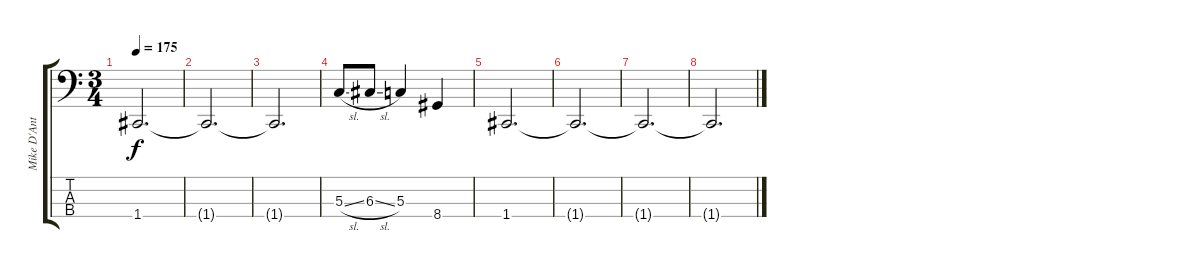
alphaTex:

\track ("Mike D'Antonio" "Mike D'Ant") {instrument electricbasspick}
\staff {score tabs}
\tuning (F2 C2 G1 C1) {hide}
\ts (3 4)
\tempo 175
\clef f4
\ks c
1.4.2{d dy f} |
1.4{t}.2{d} |
1.4{t}.2{d} |
5.3{sl}.8 6.3{sl}.8 5.3.4 8.4.4 |
1.4.2{d} |
1.4{t}.2{d} |
1.4{t}.2{d} |
1.4{t}.2{d}
